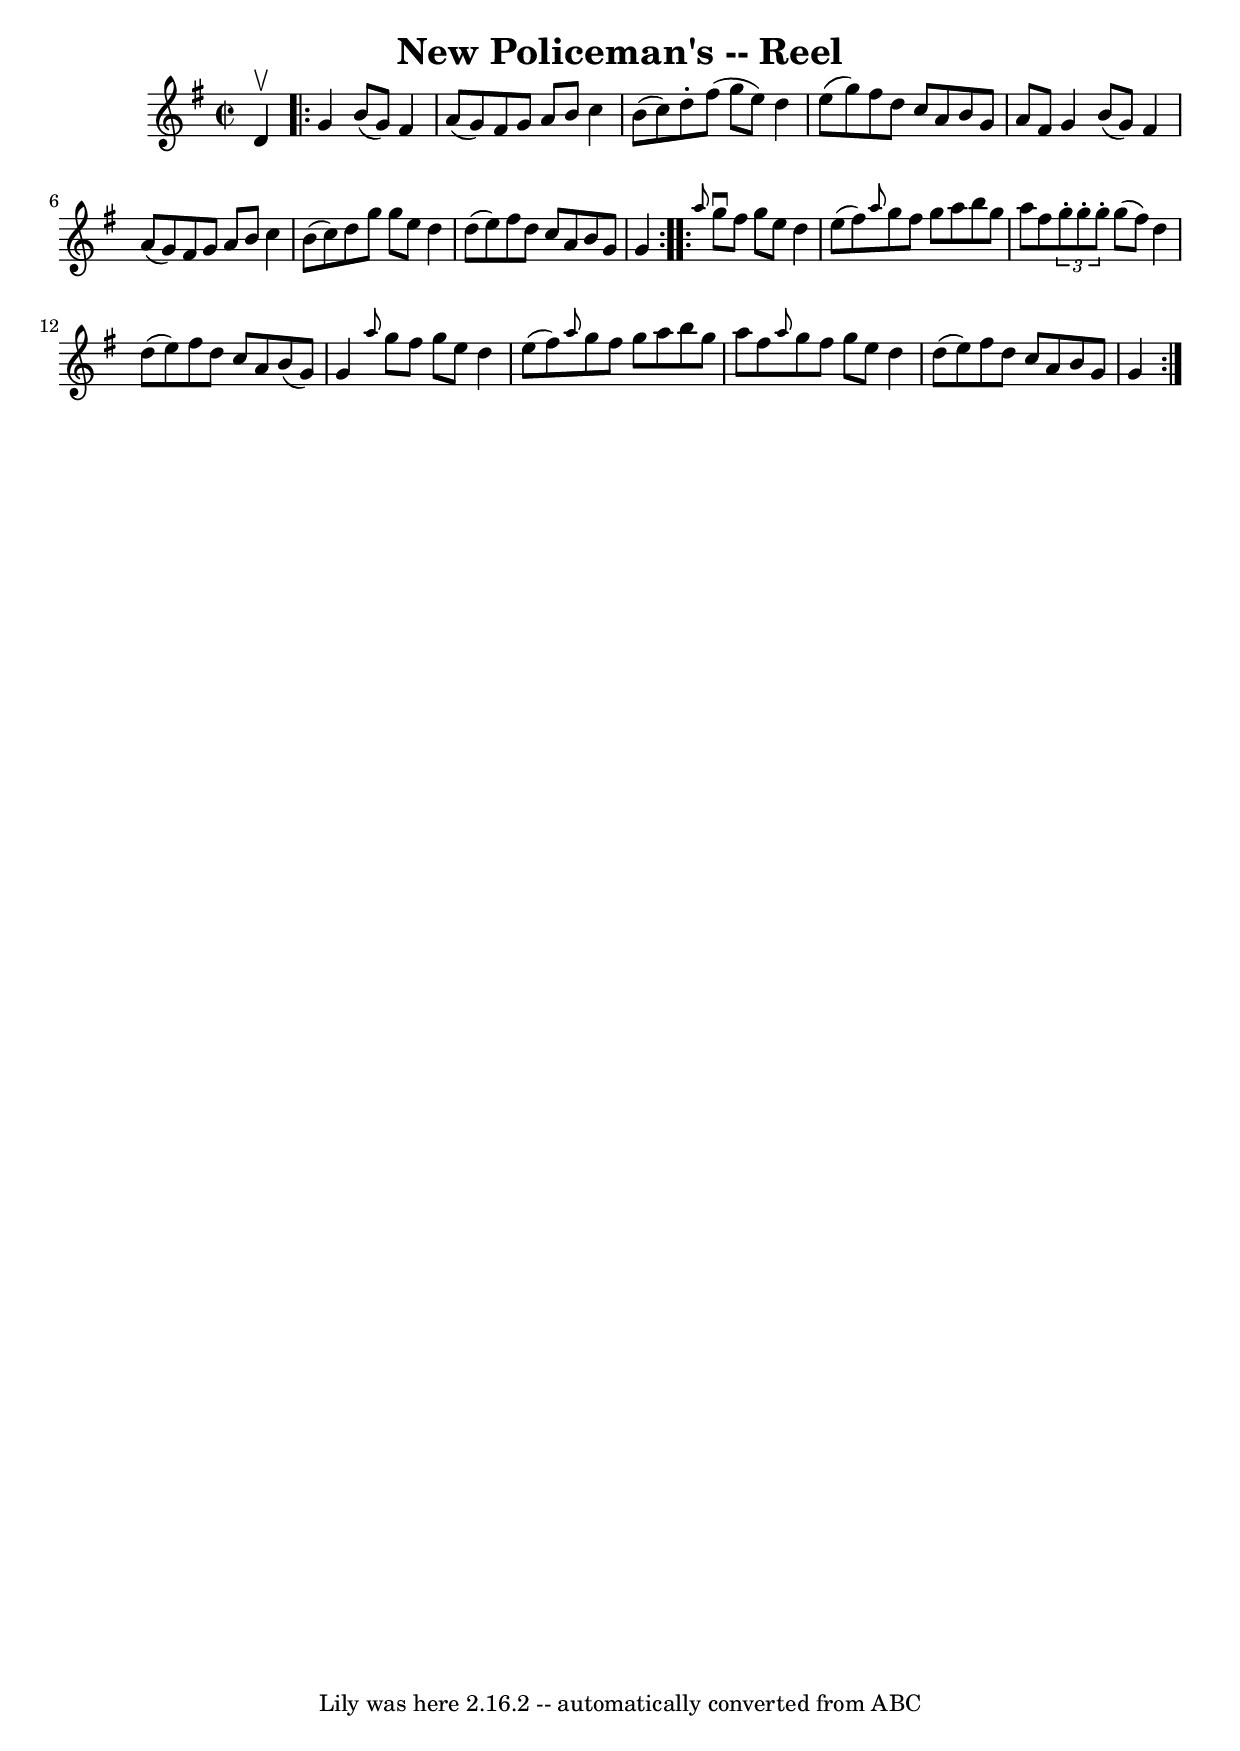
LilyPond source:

\version "2.16.2"
\include "Mammoth.ily"
\header {
  %% book = "Ryan's Mammoth Collection"
  crossRefNumber = "1"
  footnotes = "\\\\244\\\\Transcribed by Ray Davies ray:davies99.freeserve.co.uk"
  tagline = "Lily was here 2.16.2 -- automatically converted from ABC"
  title = "New Policeman's -- Reel"

}
voicedefault =  {


  \override Staff.TimeSignature #'style = #'C
  \time 2/2 
  \key g \major
  d'4^\upbow 
  \repeat volta 2 {
    g'4 b'8 (g'8 ) fis'4 a'8 (g'8)   |
    fis'8 g'8 a'8 b'8 c''4  
    b'8 (c''8)   |
    d''8-. fis''8 (g''8 e''8) d''4    
    e''8 (g''8)   |
    fis''8 d''8 c''8 a'8 b'8 g'8    
    a'8 fis'8    |
    g'4 b'8 (g'8) fis'4 a'8 (g'8)   |
    fis'8 g'8 a'8 b'8 c''4 b'8 (c''8)   |
    
    d''8 g''8 g''8 e''8 d''4 d''8 (e''8)   |
    fis''8   
    d''8 c''8 a'8 b'8 g'8 g'4    
  }     
  \repeat volta 2 {
    \grace {   
      a''8  
    } g''8^\downbow fis''8 g''8 e''8 d''4 e''8 (fis''8)   |
    \grace { a''8  
	   } g''8 fis''8 g''8 a''8 b''8    
    g''8 a''8 fis''8    |
    \times 2/3 { g''8-. g''8-. g''8-. 

	       } g''8 (fis''8) d''4 d''8 (e''8)   |
    fis''8 d''8 
    c''8 a'8 b'8 (g'8) g'4    |
    \grace { a''8  
	   }   
    g''8 fis''8 g''8 e''8 d''4 e''8 (fis''8)   |
    
    \grace { a''8  
	   } g''8 fis''8 g''8 a''8 b''8 g''8 a''8    
    fis''8    |
    \grace { a''8  
	   } g''8 fis''8 g''8 e''8 d''4 
    d''8 (e''8)   |
    fis''8 d''8 c''8 a'8 b'8 g'8   
    g'4    
  }   

}

\score{
  <<

    \context Staff="default"
    {
      \voicedefault 
      
    }

  >>
  \layout {
    
  }
  \midi {
  }

}
